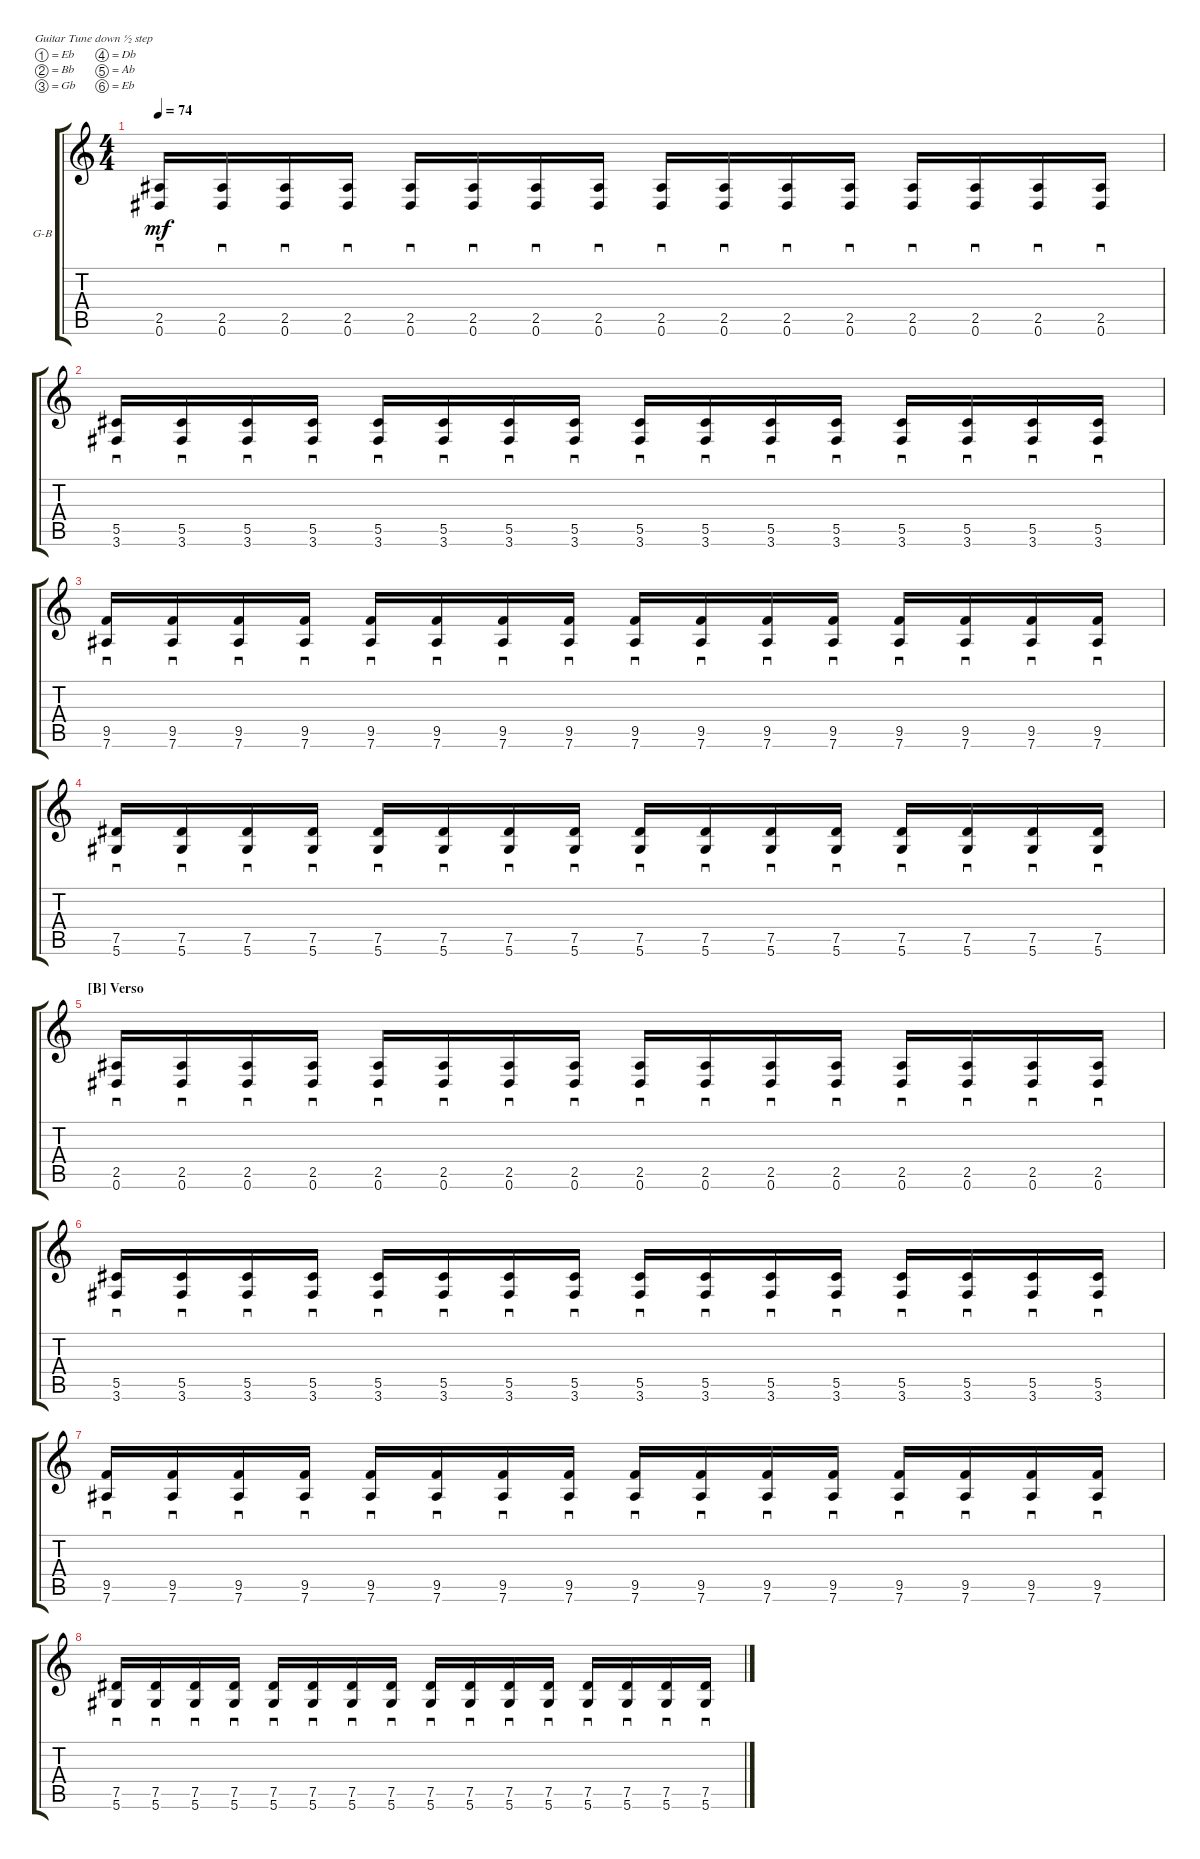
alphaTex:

\defaultSystemsLayout 4
\bracketExtendMode groupsimilarinstruments
\firstSystemTrackNameOrientation horizontal
\otherSystemsTrackNameOrientation horizontal
\track ("Guitar Base" "G-B") {multiBarRest instrument acousticguitarsteel}
\staff {score tabs}
\tuning (Eb4 Bb3 Gb3 Db3 Ab2 Eb2)
\ts (4 4)
\tempo 74
\clef g2
\ks c
(0.6 2.5).16{sd dy mf} (0.6 2.5).16{sd} (0.6 2.5).16{sd} (0.6 2.5).16{sd} (0.6 2.5).16{sd} (0.6 2.5).16{sd} (0.6 2.5).16{sd} (0.6 2.5).16{sd} (0.6 2.5).16{sd} (0.6 2.5).16{sd} (0.6 2.5).16{sd} (0.6 2.5).16{sd} (0.6 2.5).16{sd} (0.6 2.5).16{sd} (0.6 2.5).16{sd} (0.6 2.5).16{sd} |
(5.5 3.6).16{sd} (5.5 3.6).16{sd} (5.5 3.6).16{sd} (5.5 3.6).16{sd} (5.5 3.6).16{sd} (5.5 3.6).16{sd} (5.5 3.6).16{sd} (5.5 3.6).16{sd} (5.5 3.6).16{sd} (5.5 3.6).16{sd} (5.5 3.6).16{sd} (5.5 3.6).16{sd} (5.5 3.6).16{sd} (5.5 3.6).16{sd} (5.5 3.6).16{sd} (5.5 3.6).16{sd} |
(7.6 9.5).16{sd} (7.6 9.5).16{sd} (7.6 9.5).16{sd} (7.6 9.5).16{sd} (7.6 9.5).16{sd} (7.6 9.5).16{sd} (7.6 9.5).16{sd} (7.6 9.5).16{sd} (7.6 9.5).16{sd} (7.6 9.5).16{sd} (7.6 9.5).16{sd} (7.6 9.5).16{sd} (7.6 9.5).16{sd} (7.6 9.5).16{sd} (7.6 9.5).16{sd} (7.6 9.5).16{sd} |
(5.6 7.5).16{sd} (5.6 7.5).16{sd} (5.6 7.5).16{sd} (5.6 7.5).16{sd} (5.6 7.5).16{sd} (5.6 7.5).16{sd} (5.6 7.5).16{sd} (5.6 7.5).16{sd} (5.6 7.5).16{sd} (5.6 7.5).16{sd} (5.6 7.5).16{sd} (5.6 7.5).16{sd} (5.6 7.5).16{sd} (5.6 7.5).16{sd} (5.6 7.5).16{sd} (5.6 7.5).16{sd} |
\section ("B" "Verso")
(0.6 2.5).16{sd} (0.6 2.5).16{sd} (0.6 2.5).16{sd} (0.6 2.5).16{sd} (0.6 2.5).16{sd} (0.6 2.5).16{sd} (0.6 2.5).16{sd} (0.6 2.5).16{sd} (0.6 2.5).16{sd} (0.6 2.5).16{sd} (0.6 2.5).16{sd} (0.6 2.5).16{sd} (0.6 2.5).16{sd} (0.6 2.5).16{sd} (0.6 2.5).16{sd} (0.6 2.5).16{sd} |
(5.5 3.6).16{sd} (5.5 3.6).16{sd} (5.5 3.6).16{sd} (5.5 3.6).16{sd} (5.5 3.6).16{sd} (5.5 3.6).16{sd} (5.5 3.6).16{sd} (5.5 3.6).16{sd} (5.5 3.6).16{sd} (5.5 3.6).16{sd} (5.5 3.6).16{sd} (5.5 3.6).16{sd} (5.5 3.6).16{sd} (5.5 3.6).16{sd} (5.5 3.6).16{sd} (5.5 3.6).16{sd} |
(7.6 9.5).16{sd} (7.6 9.5).16{sd} (7.6 9.5).16{sd} (7.6 9.5).16{sd} (7.6 9.5).16{sd} (7.6 9.5).16{sd} (7.6 9.5).16{sd} (7.6 9.5).16{sd} (7.6 9.5).16{sd} (7.6 9.5).16{sd} (7.6 9.5).16{sd} (7.6 9.5).16{sd} (7.6 9.5).16{sd} (7.6 9.5).16{sd} (7.6 9.5).16{sd} (7.6 9.5).16{sd} |
(5.6 7.5).16{sd} (5.6 7.5).16{sd} (5.6 7.5).16{sd} (5.6 7.5).16{sd} (5.6 7.5).16{sd} (5.6 7.5).16{sd} (5.6 7.5).16{sd} (5.6 7.5).16{sd} (5.6 7.5).16{sd} (5.6 7.5).16{sd} (5.6 7.5).16{sd} (5.6 7.5).16{sd} (5.6 7.5).16{sd} (5.6 7.5).16{sd} (5.6 7.5).16{sd} (5.6 7.5).16{sd}
